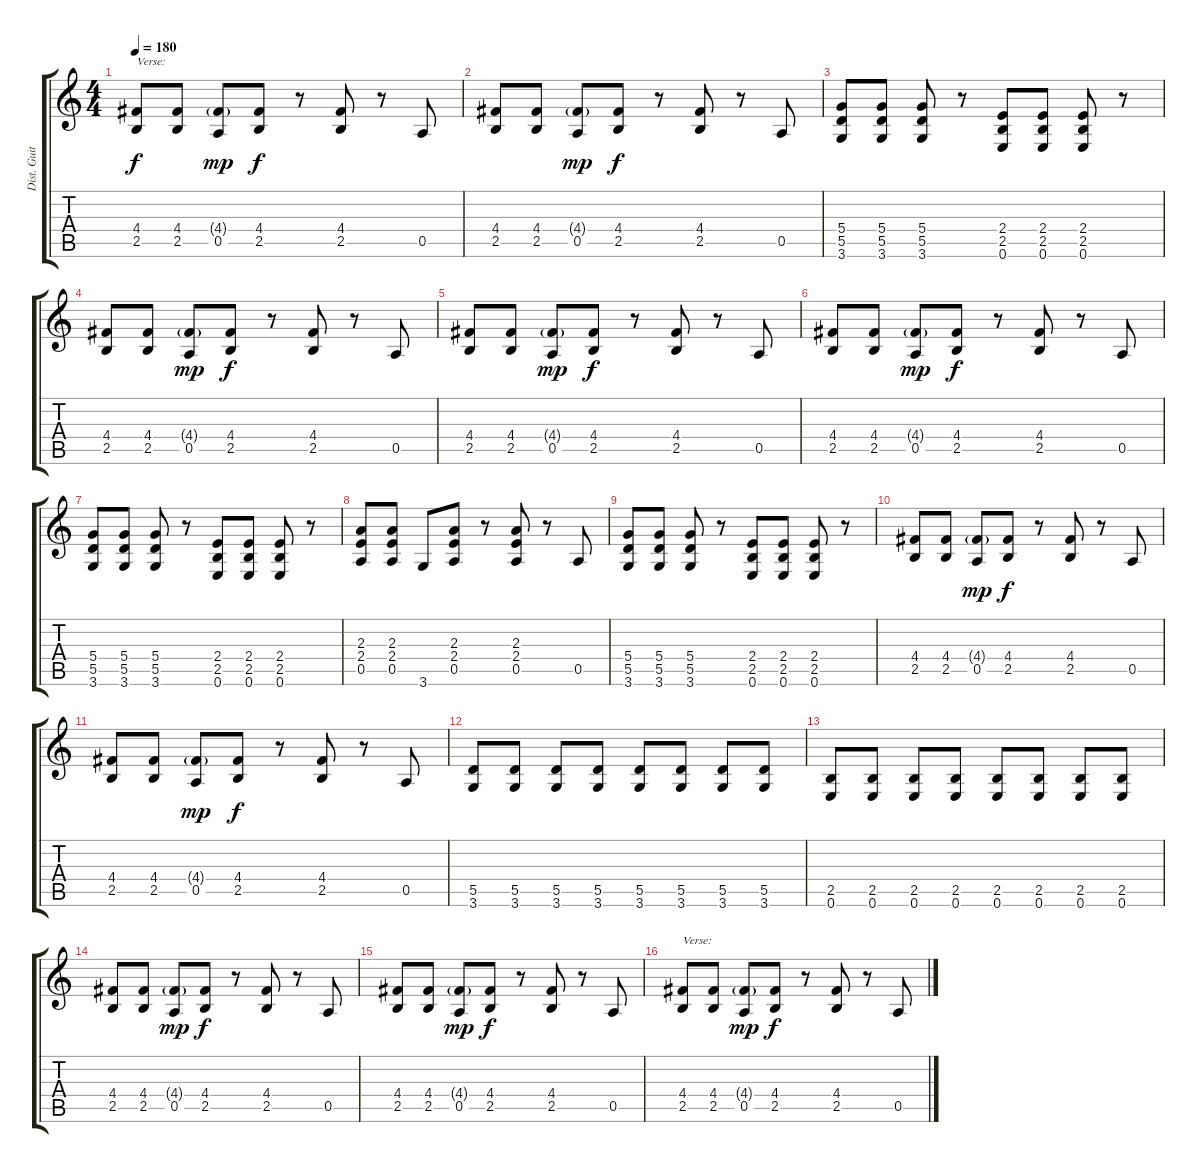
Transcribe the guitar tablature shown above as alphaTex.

\track ("Dist. Guitar 1" "Dist. Guit") {instrument distortionguitar}
\staff {score tabs}
\tuning (E4 B3 G3 D3 A2 E2) {hide}
\ts (4 4)
\tempo 180
\clef g2
\ks c
(4.4 2.5).8{txt "Verse:" dy f} (4.4 2.5).8 (4.4{g} 0.5).8{dy mp} (4.4 2.5).8{dy f} r.8 (4.4 2.5).8 r.8 0.5.8 |
(4.4 2.5).8 (4.4 2.5).8 (4.4{g} 0.5).8{dy mp} (4.4 2.5).8{dy f} r.8 (4.4 2.5).8 r.8 0.5.8 |
(5.4 5.5 3.6).8 (5.4 5.5 3.6).8 (5.4 5.5 3.6).8 r.8 (2.4 2.5 0.6).8 (2.4 2.5 0.6).8 (2.4 2.5 0.6).8 r.8 |
(4.4 2.5).8 (4.4 2.5).8 (4.4{g} 0.5).8{dy mp} (4.4 2.5).8{dy f} r.8 (4.4 2.5).8 r.8 0.5.8 |
(4.4 2.5).8 (4.4 2.5).8 (4.4{g} 0.5).8{dy mp} (4.4 2.5).8{dy f} r.8 (4.4 2.5).8 r.8 0.5.8 |
(4.4 2.5).8 (4.4 2.5).8 (4.4{g} 0.5).8{dy mp} (4.4 2.5).8{dy f} r.8 (4.4 2.5).8 r.8 0.5.8 |
(5.4 5.5 3.6).8 (5.4 5.5 3.6).8 (5.4 5.5 3.6).8 r.8 (2.4 2.5 0.6).8 (2.4 2.5 0.6).8 (2.4 2.5 0.6).8 r.8 |
(2.3 2.4 0.5).8 (2.3 2.4 0.5).8 3.6.8 (2.3 2.4 0.5).8 r.8 (2.3 2.4 0.5).8 r.8 0.5.8 |
(5.4 5.5 3.6).8 (5.4 5.5 3.6).8 (5.4 5.5 3.6).8 r.8 (2.4 2.5 0.6).8 (2.4 2.5 0.6).8 (2.4 2.5 0.6).8 r.8 |
(4.4 2.5).8 (4.4 2.5).8 (4.4{g} 0.5).8{dy mp} (4.4 2.5).8{dy f} r.8 (4.4 2.5).8 r.8 0.5.8 |
(4.4 2.5).8 (4.4 2.5).8 (4.4{g} 0.5).8{dy mp} (4.4 2.5).8{dy f} r.8 (4.4 2.5).8 r.8 0.5.8 |
(5.5 3.6).8 (5.5 3.6).8 (5.5 3.6).8 (5.5 3.6).8 (5.5 3.6).8 (5.5 3.6).8 (5.5 3.6).8 (5.5 3.6).8 |
(2.5 0.6).8 (2.5 0.6).8 (2.5 0.6).8 (2.5 0.6).8 (2.5 0.6).8 (2.5 0.6).8 (2.5 0.6).8 (2.5 0.6).8 |
(4.4 2.5).8 (4.4 2.5).8 (4.4{g} 0.5).8{dy mp} (4.4 2.5).8{dy f} r.8 (4.4 2.5).8 r.8 0.5.8 |
(4.4 2.5).8 (4.4 2.5).8 (4.4{g} 0.5).8{dy mp} (4.4 2.5).8{dy f} r.8 (4.4 2.5).8 r.8 0.5.8 |
(4.4 2.5).8{txt "Verse:"} (4.4 2.5).8 (4.4{g} 0.5).8{dy mp} (4.4 2.5).8{dy f} r.8 (4.4 2.5).8 r.8 0.5.8
